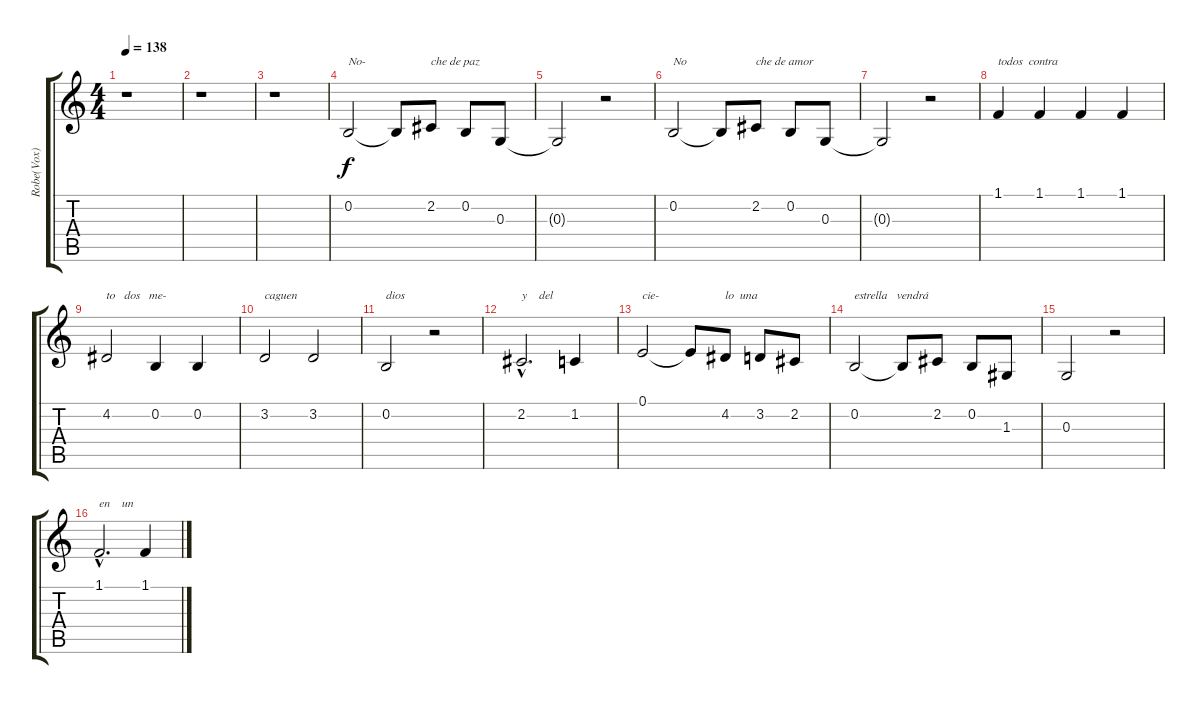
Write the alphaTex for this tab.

\track ("Robe(Vox)" "Robe(Vox)") {instrument tenorsax}
\staff {score tabs}
\tuning (E4 B3 G3 D3 A2 E2) {hide}
\ts (4 4)
\tempo 138
\clef g2
\ks c
r.1{dy f} |
r.1 |
r.1 |
0.2.2{txt "No-"} 0.2{t}.8 2.2.8{txt "che de paz"} 0.2.8 0.3.8 |
0.3{t}.2 r.2 |
0.2.2{txt "No"} 0.2{t}.8 2.2.8{txt "che de amor"} 0.2.8 0.3.8 |
0.3{t}.2 r.2 |
1.1.4{txt "todos  contra"} 1.1.4 1.1.4 1.1.4 |
4.2.2{txt "to   dos   me-"} 0.2.4 0.2.4 |
3.2.2{txt "caguen"} 3.2.2 |
0.2.2{txt "dios"} r.2 |
2.2{hac}.2{d txt "y    del"} 1.2.4 |
0.1.2{txt "cie-"} 0.1{t}.8 4.2.8{txt "lo  una"} 3.2.8 2.2.8 |
0.2.2{txt "estrella   vendrá"} 0.2{t}.8 2.2.8 0.2.8 1.3.8 |
0.3.2 r.2 |
1.1{hac}.2{d txt "en    un"} 1.1.4
